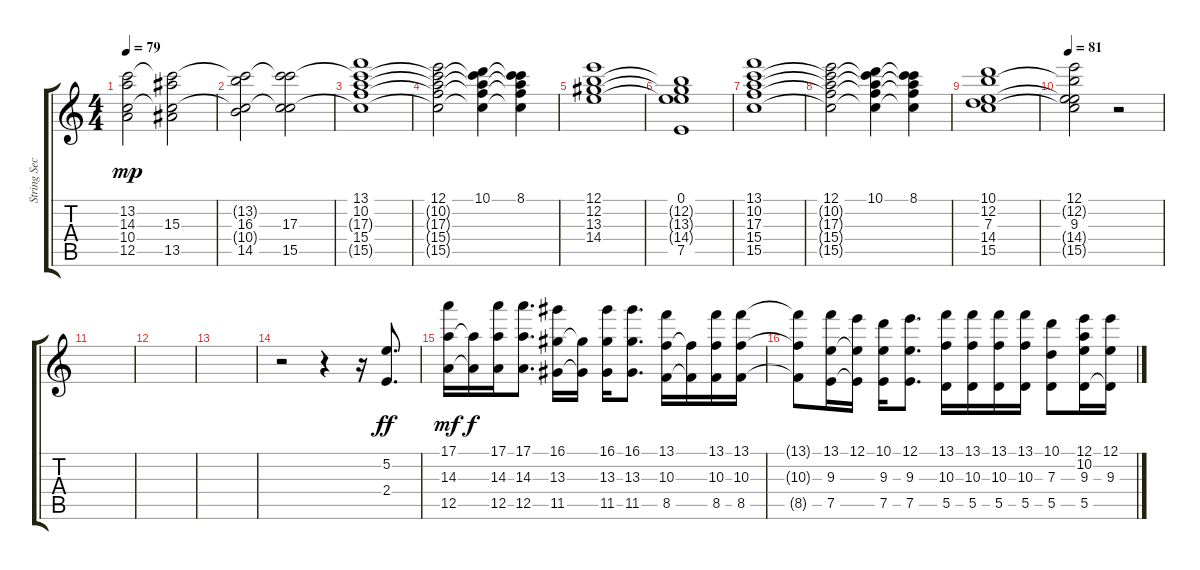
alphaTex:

\track ("String Section" "String Sec") {instrument electricguitarclean}
\staff {score tabs}
\tuning (E4 B3 G3 D3 A2 E2) {hide}
\ts (4 4)
\tempo 79
\clef g2
\ks c
(13.2 14.3 10.4 12.5).2{dy mp} (13.2{t} 15.3 10.4{t} 13.5).2 |
(13.2{t} 16.3 10.4{t} 14.5).2 (13.2{t} 17.3 10.4{t} 15.5).2 |
(13.1 10.2 17.3{t} 15.4 15.5{t}).1 |
(12.1 10.2{t} 17.3{t} 15.4{t} 15.5{t}).2 (10.1 10.2{t} 17.3{t} 15.4{t} 15.5{t}).4 (8.1 10.2{t} 17.3{t} 15.4{t} 15.5{t}).4 |
(12.1 12.2 13.3 14.4).1 |
(0.1 12.2{t} 13.3{t} 14.4{t} 7.5).1 |
(13.1 10.2 17.3 15.4 15.5).1 |
(12.1 10.2{t} 17.3{t} 15.4{t} 15.5{t}).2 (10.1 10.2{t} 17.3{t} 15.4{t} 15.5{t}).4 (8.1 10.2{t} 17.3{t} 15.4{t} 15.5{t}).4 |
(10.1 12.2 7.3 14.4 15.5).1 |
\tempo 81
(12.1 12.2{t} 9.3 14.4{t} 15.5{t}).2 r.2 |
|
|
|
r.2 r.4 r.16 (5.2 2.4).8{d dy ff} |
(17.1 14.3 12.5).16{dy mf} (14.3{t} 12.5{t}).16{dy f} (17.1 14.3 12.5).16 (17.1 14.3 12.5).8{d} (16.1 13.3 11.5).16 (13.3{t} 11.5{t}).16 (16.1 13.3 11.5).16 (16.1 13.3 11.5).8{d} (13.1 10.3 8.5).16 (10.3{t} 8.5{t}).16 (13.1 10.3 8.5).16 (13.1 10.3 8.5).16 |
(13.1{t} 10.3{t} 8.5{t}).8 (13.1 9.3 7.5).16 (12.1 9.3{t} 7.5{t}).16 (10.1 9.3 7.5).16 (12.1 9.3 7.5).8{d} (13.1 10.3 5.5).16 (13.1 10.3 5.5).16 (13.1 10.3 5.5).16 (13.1 10.3 5.5).16 (10.1 7.3 5.5).8 (12.1 10.2 9.3 5.5).16 (12.1 9.3 5.5{t}).16
